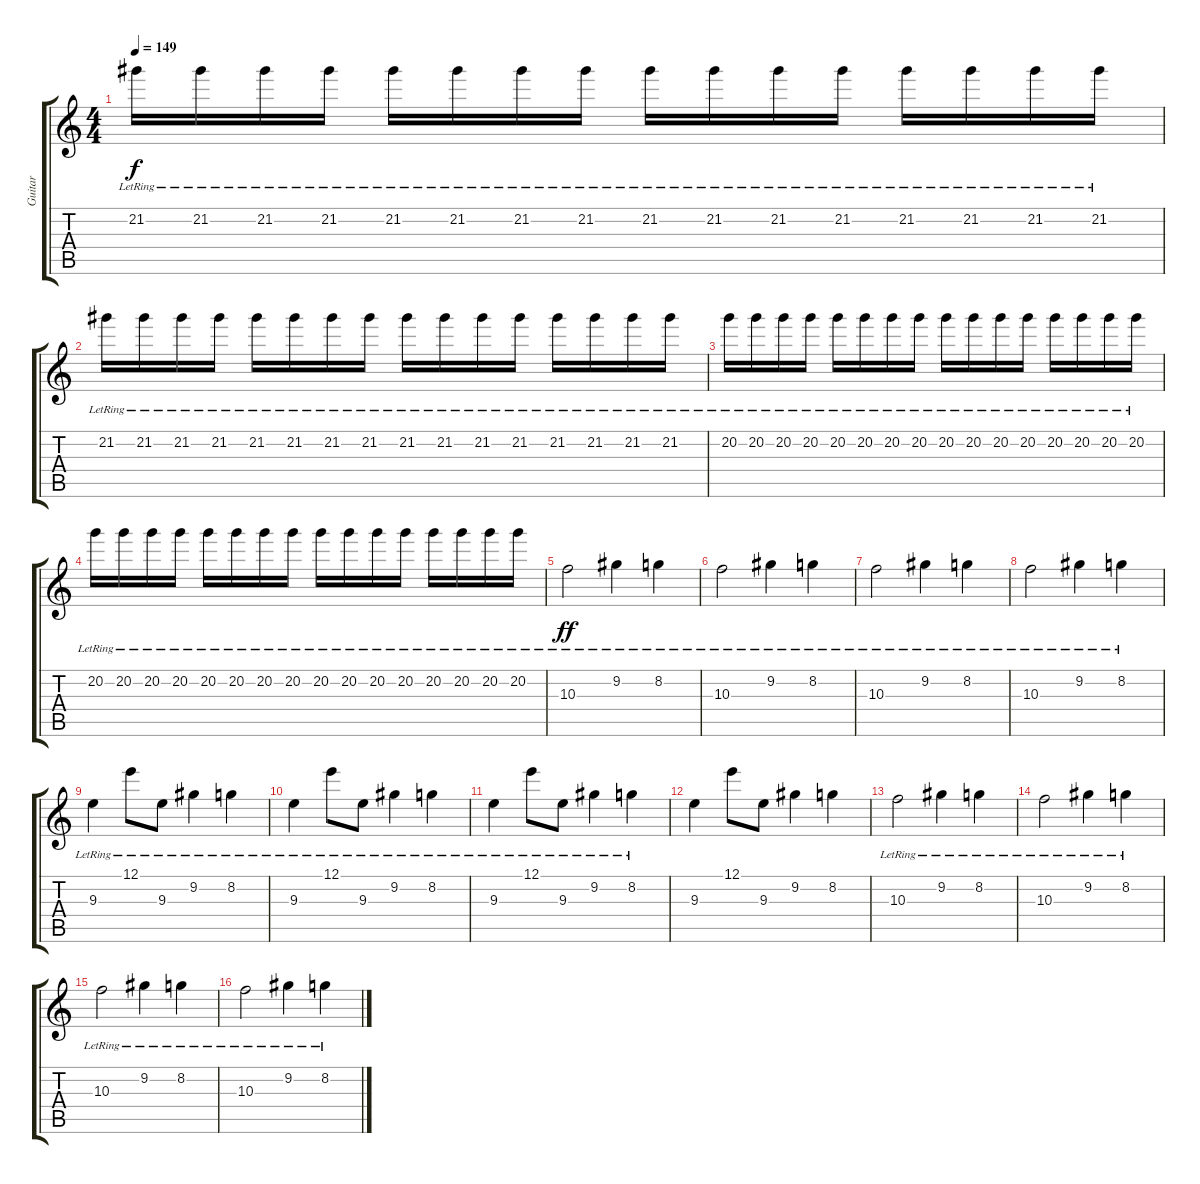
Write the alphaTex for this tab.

\track ("Guitar" "Guitar") {instrument distortionguitar}
\staff {score tabs}
\tuning (E4 B3 G3 D3 A2 E2) {hide}
\ts (4 4)
\tempo 149
\clef g2
\ks c
21.2{lr}.16{dy f} 21.2{lr}.16 21.2{lr}.16 21.2{lr}.16 21.2{lr}.16 21.2{lr}.16 21.2{lr}.16 21.2{lr}.16 21.2{lr}.16 21.2{lr}.16 21.2{lr}.16 21.2{lr}.16 21.2{lr}.16 21.2{lr}.16 21.2{lr}.16 21.2{lr}.16 |
21.2{lr}.16 21.2{lr}.16 21.2{lr}.16 21.2{lr}.16 21.2{lr}.16 21.2{lr}.16 21.2{lr}.16 21.2{lr}.16 21.2{lr}.16 21.2{lr}.16 21.2{lr}.16 21.2{lr}.16 21.2{lr}.16 21.2{lr}.16 21.2{lr}.16 21.2{lr}.16 |
20.2{lr}.16 20.2{lr}.16 20.2{lr}.16 20.2{lr}.16 20.2{lr}.16 20.2{lr}.16 20.2{lr}.16 20.2{lr}.16 20.2{lr}.16 20.2{lr}.16 20.2{lr}.16 20.2{lr}.16 20.2{lr}.16 20.2{lr}.16 20.2{lr}.16 20.2{lr}.16 |
20.2{lr}.16 20.2{lr}.16 20.2{lr}.16 20.2{lr}.16 20.2{lr}.16 20.2{lr}.16 20.2{lr}.16 20.2{lr}.16 20.2{lr}.16 20.2{lr}.16 20.2{lr}.16 20.2{lr}.16 20.2{lr}.16 20.2{lr}.16 20.2{lr}.16 20.2{lr}.16 |
10.3{lr}.2{dy ff} 9.2{lr}.4 8.2{lr}.4 |
10.3{lr}.2 9.2{lr}.4 8.2{lr}.4 |
10.3{lr}.2 9.2{lr}.4 8.2{lr}.4 |
10.3{lr}.2 9.2{lr}.4 8.2{lr}.4 |
9.3{lr}.4 12.1{lr}.8 9.3{lr}.8 9.2{lr}.4 8.2{lr}.4 |
9.3{lr}.4 12.1{lr}.8 9.3{lr}.8 9.2{lr}.4 8.2{lr}.4 |
9.3{lr}.4 12.1{lr}.8 9.3{lr}.8 9.2{lr}.4 8.2{lr}.4 |
9.3.4 12.1.8 9.3.8 9.2.4 8.2.4 |
10.3{lr}.2 9.2{lr}.4 8.2{lr}.4 |
10.3{lr}.2 9.2{lr}.4 8.2{lr}.4 |
10.3{lr}.2 9.2{lr}.4 8.2{lr}.4 |
10.3{lr}.2 9.2{lr}.4 8.2{lr}.4
